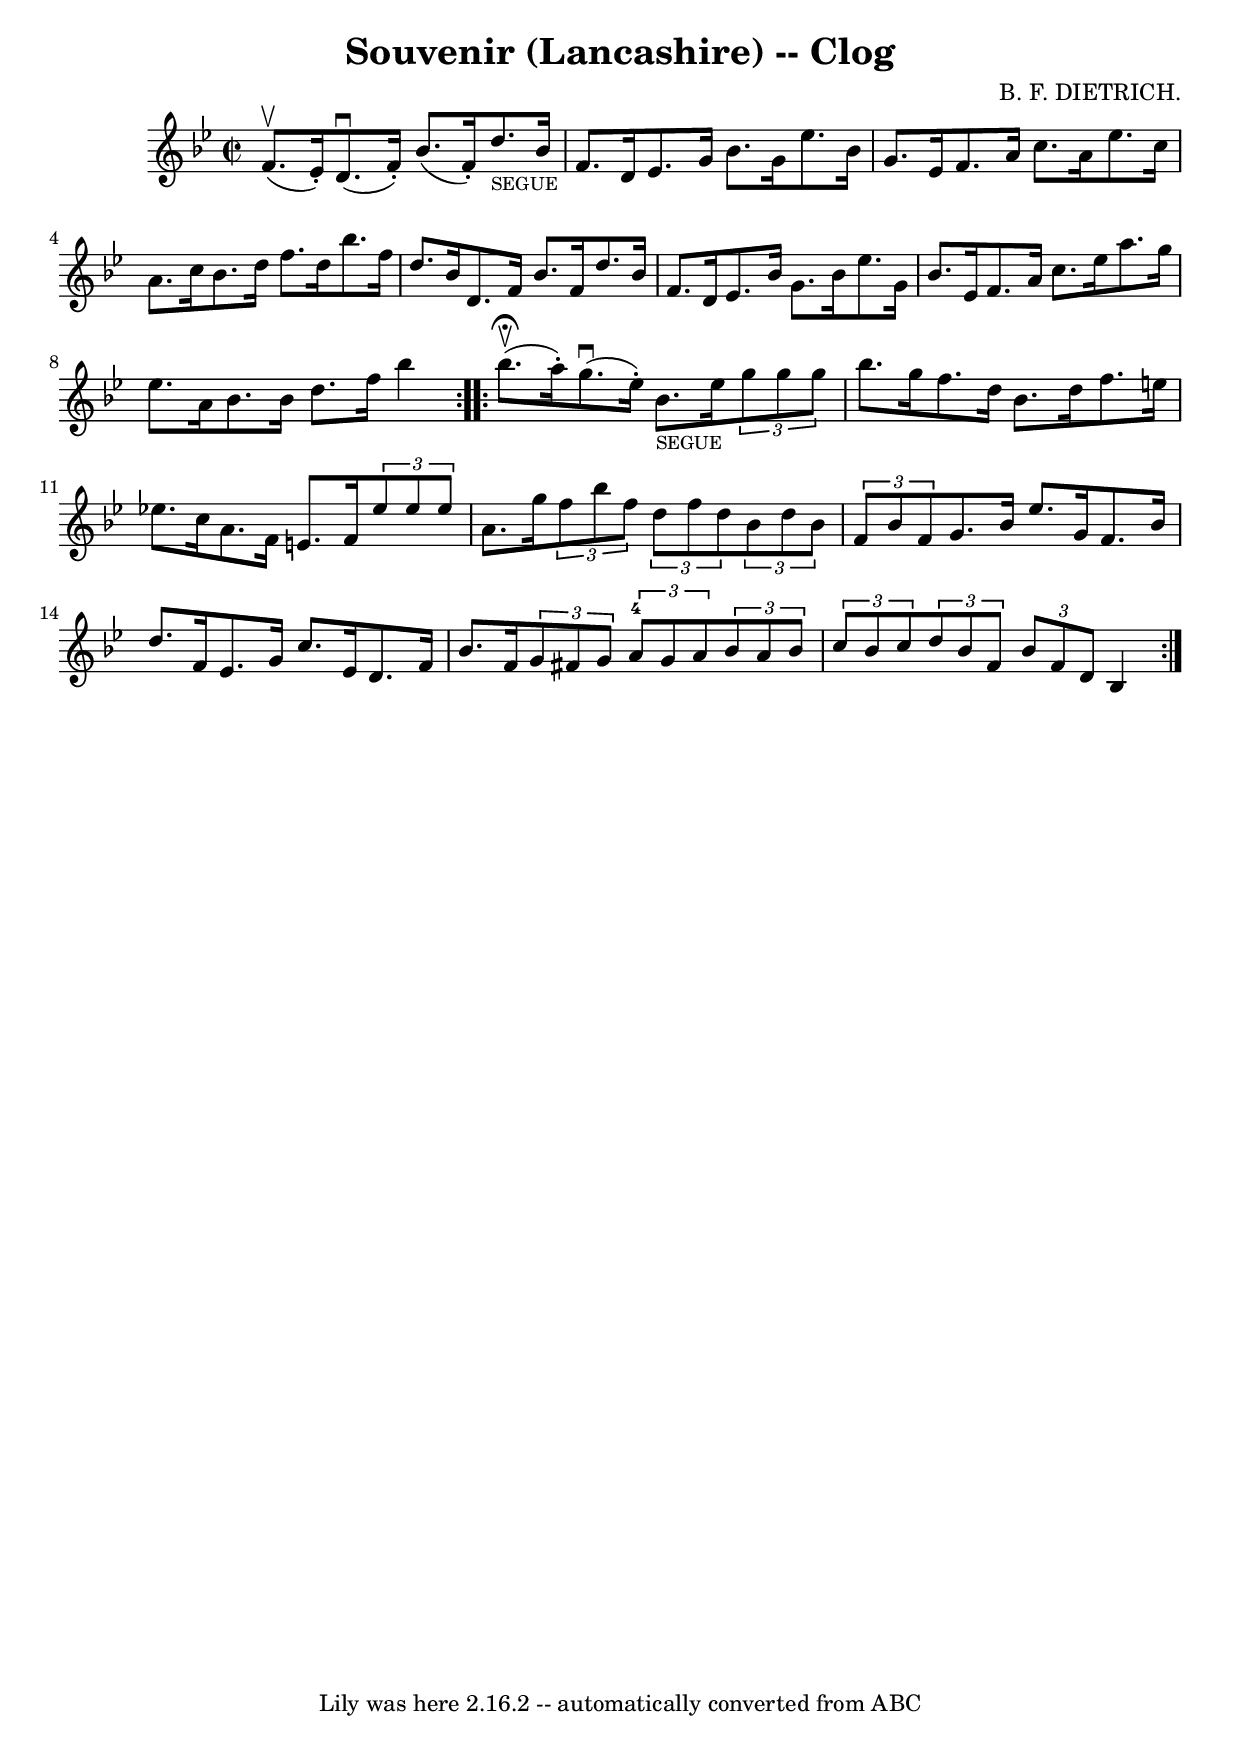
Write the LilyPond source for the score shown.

\version "2.16.2"
\include "Mammoth.ily"
\header {
  %% book = "Ryan's Mammoth Collection"
 composer = "B. F. DIETRICH."
 crossRefNumber = "1"
 footnotes = "\\\\158 939"
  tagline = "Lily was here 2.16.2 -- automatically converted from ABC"
  title = "Souvenir (Lancashire) -- Clog"

}
voicedefault =  {



  \repeat volta 2 {

    \override Staff.TimeSignature #'style = #'C
    \time 2/2      \key bes \major f'8.^\upbow(ees'16-.)  |
 d'8.^\downbow(f'16-.) bes'8. (f'16-.) d''8._\segue bes'16 f'8. d'16     |
 ees'8. g'16 bes'8. g'16 ees''8. bes'16 g'8. ees'16     |
 f'8. a'16 c''8. a'16 ees''8. c''16 a'8. c''16     |
 bes'8. d''16 f''8. d''16 bes''8. f''16 d''8. bes'16     |
 d'8. f'16 bes'8. f'16 d''8. bes'16 f'8. d'16     |
 ees'8. bes'16 g'8. bes'16 ees''8. g'16 bes'8. ees'16     |
 f'8. a'16 c''8. ees''16 a''8. g''16 ees''8. a'16     |
 bes'8.    
 bes'16 d''8. f''16 bes''4      
  }     
  \repeat volta 2 { bes''8.^\fermata^\upbow(a''16-.)  |
 g''8.^\downbow(ees''16-.)   
 bes'8._\segue ees''16    \times 2/3 { g''8 g''8 g''8  
					} bes''8. g''16     |
 f''8. d''16 bes'8. d''16 f''8. e''16 ees''!8. c''16     |
 a'8. f'16 e'8. f'16    \times 2/3 {  
 ees''8 ees''8 ees''8       } a'8. g''16     |
    \times 2/3 {   
 f''8 bes''8 f''8  
    }   \times 2/3 { d''8 f''8 d''8  
		   }   
    \times 2/3 { bes'8 d''8 bes'8  
	       }   \times 2/3 { f'8 bes'8 f'8  
 			      }    |
 g'8. bes'16 ees''8. g'16 f'8. bes'16 d''8. f'16     |
 ees'8. g'16 c''8. ees'16 d'8. f'16 bes'8. f'16     |
    \times 2/3 { g'8 fis'8 g'8  
	       }   \times 2/3 {   
		 a'8-4 g'8 a'8  
	       }   \times 2/3 { bes'8 a'8 bes'8  
			      } \times 2/3 { 
				c''8 bes'8 c''8   			      }    |
    \times 2/3 { d''8 bes'8 f'8  
	       } 
    \times 2/3 { bes'8 f'8 d'8  
	       } bes4      
  }   

}

\score{
  <<

    \context Staff="default"
    {
      \voicedefault 
      
    }

  >>
  \layout {
    
  }
  \midi {
  }

}
